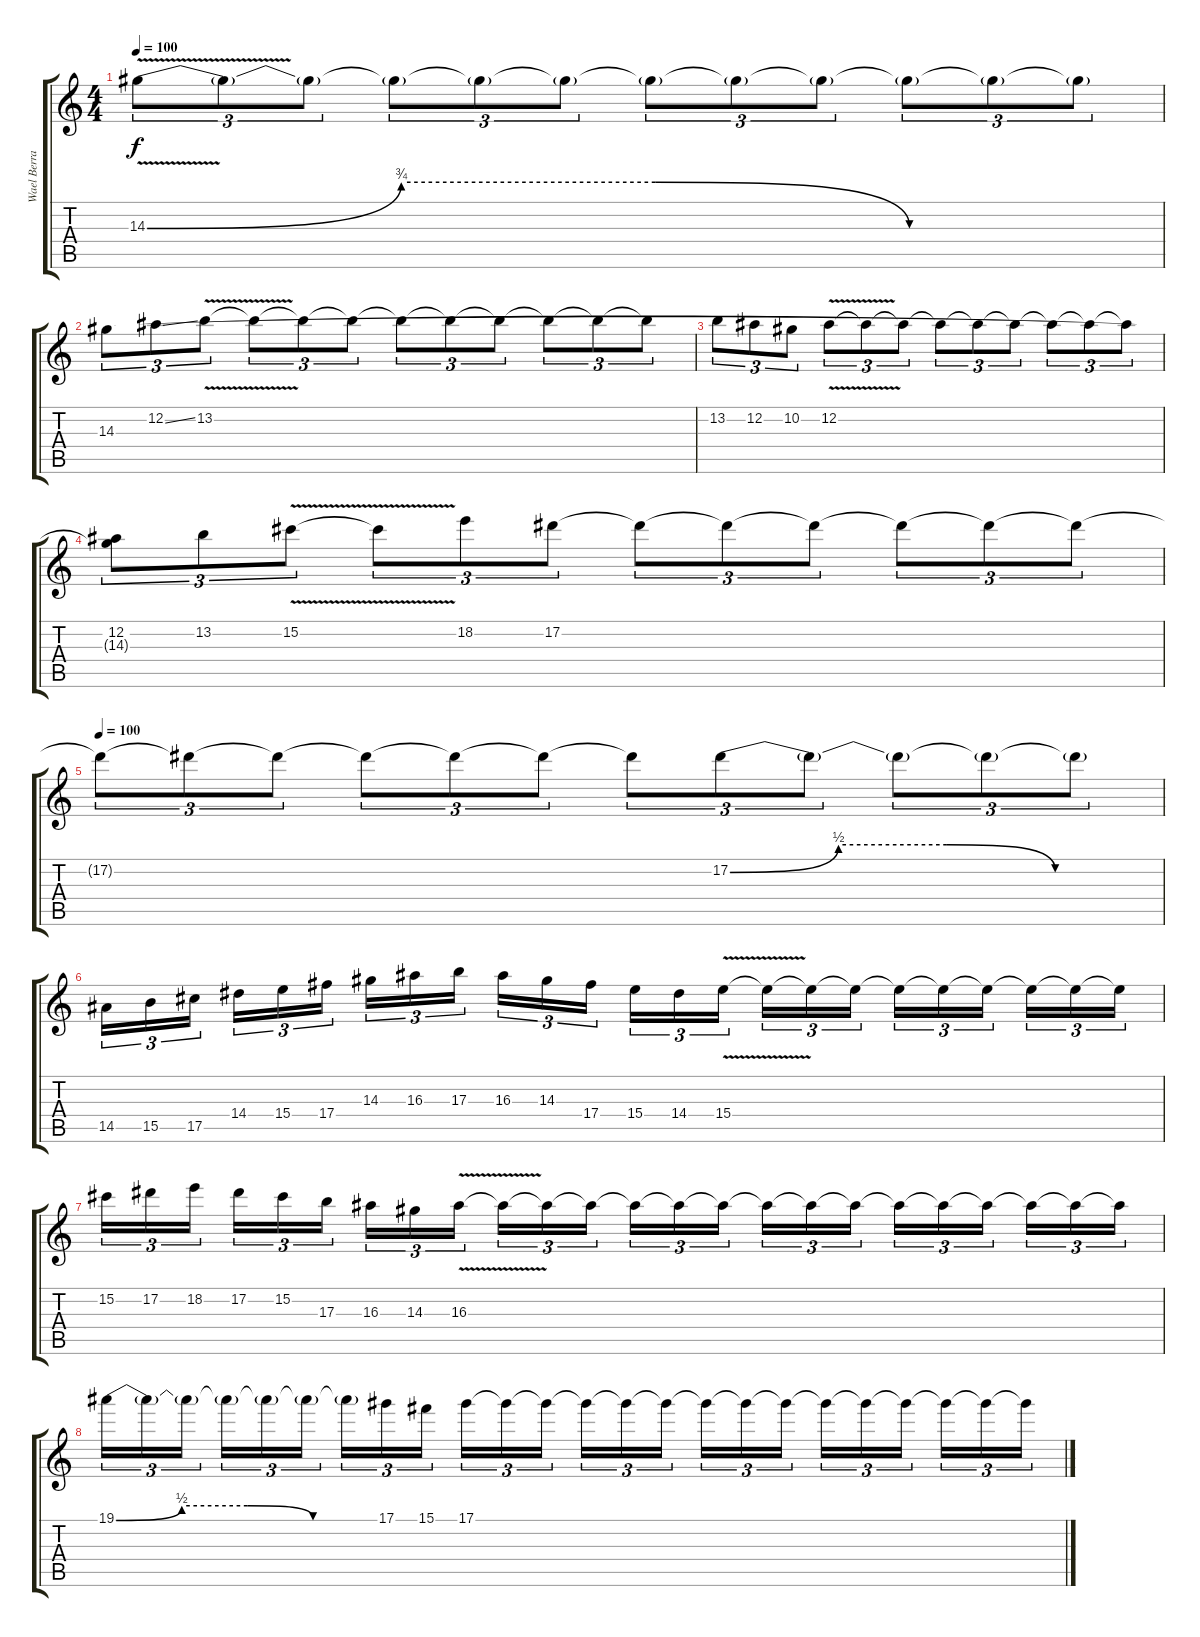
\track ("Wael Berrais" "Wael Berra") {instrument distortionguitar}
\staff {score tabs}
\tuning (Eb4 Bb3 Gb3 Db3 Ab2 Eb2) {hide}
\ts (4 4)
\tempo 100
\clef g2
\ks c
14.3{be (custom 0 0 15 3 30 3 45 0 60 0) v}.8{tu (3 2) dy f} 14.3{t}.8{tu (3 2)} 14.3{t}.8{tu (3 2)} 14.3{t}.8{tu (3 2)} 14.3{t}.8{tu (3 2)} 14.3{t}.8{tu (3 2)} 14.3{t}.8{tu (3 2)} 14.3{t}.8{tu (3 2)} 14.3{t}.8{tu (3 2)} 14.3{t}.8{tu (3 2)} 14.3{t}.8{tu (3 2)} 14.3{t}.8{tu (3 2)} |
14.3.8{tu (3 2)} 12.2{ss}.8{tu (3 2)} 13.2{v}.8{tu (3 2)} 13.2{t}.8{tu (3 2)} 13.2{t}.8{tu (3 2)} 13.2{t}.8{tu (3 2)} 13.2{t}.8{tu (3 2)} 13.2{t}.8{tu (3 2)} 13.2{t}.8{tu (3 2)} 13.2{t}.8{tu (3 2)} 13.2{t}.8{tu (3 2)} 13.2{t}.8{tu (3 2)} |
13.2.8{tu (3 2)} 12.2.8{tu (3 2)} 10.2.8{tu (3 2)} 12.2{v}.8{tu (3 2)} 12.2{t}.8{tu (3 2)} 12.2{t}.8{tu (3 2)} 12.2{t}.8{tu (3 2)} 12.2{t}.8{tu (3 2)} 12.2{t}.8{tu (3 2)} 12.2{t}.8{tu (3 2)} 12.2{t}.8{tu (3 2)} 12.2{t}.8{tu (3 2)} |
(12.2 14.3{t}).8{tu (3 2)} 13.2.8{tu (3 2)} 15.2{v}.8{tu (3 2)} 15.2{t}.8{tu (3 2)} 18.2.8{tu (3 2)} 17.2.8{tu (3 2)} 17.2{t}.8{tu (3 2)} 17.2{t}.8{tu (3 2)} 17.2{t}.8{tu (3 2)} 17.2{t}.8{tu (3 2)} 17.2{t}.8{tu (3 2)} 17.2{t}.8{tu (3 2)} |
\tempo 100
17.2{t}.8{tu (3 2)} 17.2{t}.8{tu (3 2)} 17.2{t}.8{tu (3 2)} 17.2{t}.8{tu (3 2)} 17.2{t}.8{tu (3 2)} 17.2{t}.8{tu (3 2)} 17.2{t}.8{tu (3 2)} 17.2{be (custom 0 0 15 2 30 2 45 0 60 0)}.8{tu (3 2)} 17.2{t}.8{tu (3 2)} 17.2{t}.8{tu (3 2)} 17.2{t}.8{tu (3 2)} 17.2{t}.8{tu (3 2)} |
14.5.16{tu (3 2)} 15.5.16{tu (3 2)} 17.5.16{tu (3 2)} 14.4.16{tu (3 2)} 15.4.16{tu (3 2)} 17.4.16{tu (3 2)} 14.3.16{tu (3 2)} 16.3.16{tu (3 2)} 17.3.16{tu (3 2)} 16.3.16{tu (3 2)} 14.3.16{tu (3 2)} 17.4.16{tu (3 2)} 15.4.16{tu (3 2)} 14.4.16{tu (3 2)} 15.4{v}.16{tu (3 2)} 15.4{t}.16{tu (3 2)} 15.4{t}.16{tu (3 2)} 15.4{t}.16{tu (3 2)} 15.4{t}.16{tu (3 2)} 15.4{t}.16{tu (3 2)} 15.4{t}.16{tu (3 2)} 15.4{t}.16{tu (3 2)} 15.4{t}.16{tu (3 2)} 15.4{t}.16{tu (3 2)} |
15.2.16{tu (3 2)} 17.2.16{tu (3 2)} 18.2.16{tu (3 2)} 17.2.16{tu (3 2)} 15.2.16{tu (3 2)} 17.3.16{tu (3 2)} 16.3.16{tu (3 2)} 14.3.16{tu (3 2)} 16.3{v}.16{tu (3 2)} 16.3{t}.16{tu (3 2)} 16.3{t}.16{tu (3 2)} 16.3{t}.16{tu (3 2)} 16.3{t}.16{tu (3 2)} 16.3{t}.16{tu (3 2)} 16.3{t}.16{tu (3 2)} 16.3{t}.16{tu (3 2)} 16.3{t}.16{tu (3 2)} 16.3{t}.16{tu (3 2)} 16.3{t}.16{tu (3 2)} 16.3{t}.16{tu (3 2)} 16.3{t}.16{tu (3 2)} 16.3{t}.16{tu (3 2)} 16.3{t}.16{tu (3 2)} 16.3{t}.16{tu (3 2)} |
19.1{be (custom 0 0 15 2 30 2 45 0 60 0)}.16{tu (3 2)} 19.1{t}.16{tu (3 2)} 19.1{t}.16{tu (3 2)} 19.1{t}.16{tu (3 2)} 19.1{t}.16{tu (3 2)} 19.1{t}.16{tu (3 2)} 19.1{t}.16{tu (3 2)} 17.1.16{tu (3 2)} 15.1.16{tu (3 2)} 17.1.16{tu (3 2)} 17.1{t}.16{tu (3 2)} 17.1{t}.16{tu (3 2)} 17.1{t}.16{tu (3 2)} 17.1{t}.16{tu (3 2)} 17.1{t}.16{tu (3 2)} 17.1{t}.16{tu (3 2)} 17.1{t}.16{tu (3 2)} 17.1{t}.16{tu (3 2)} 17.1{t}.16{tu (3 2)} 17.1{t}.16{tu (3 2)} 17.1{t}.16{tu (3 2)} 17.1{t}.16{tu (3 2)} 17.1{t}.16{tu (3 2)} 17.1{t}.16{tu (3 2)}
